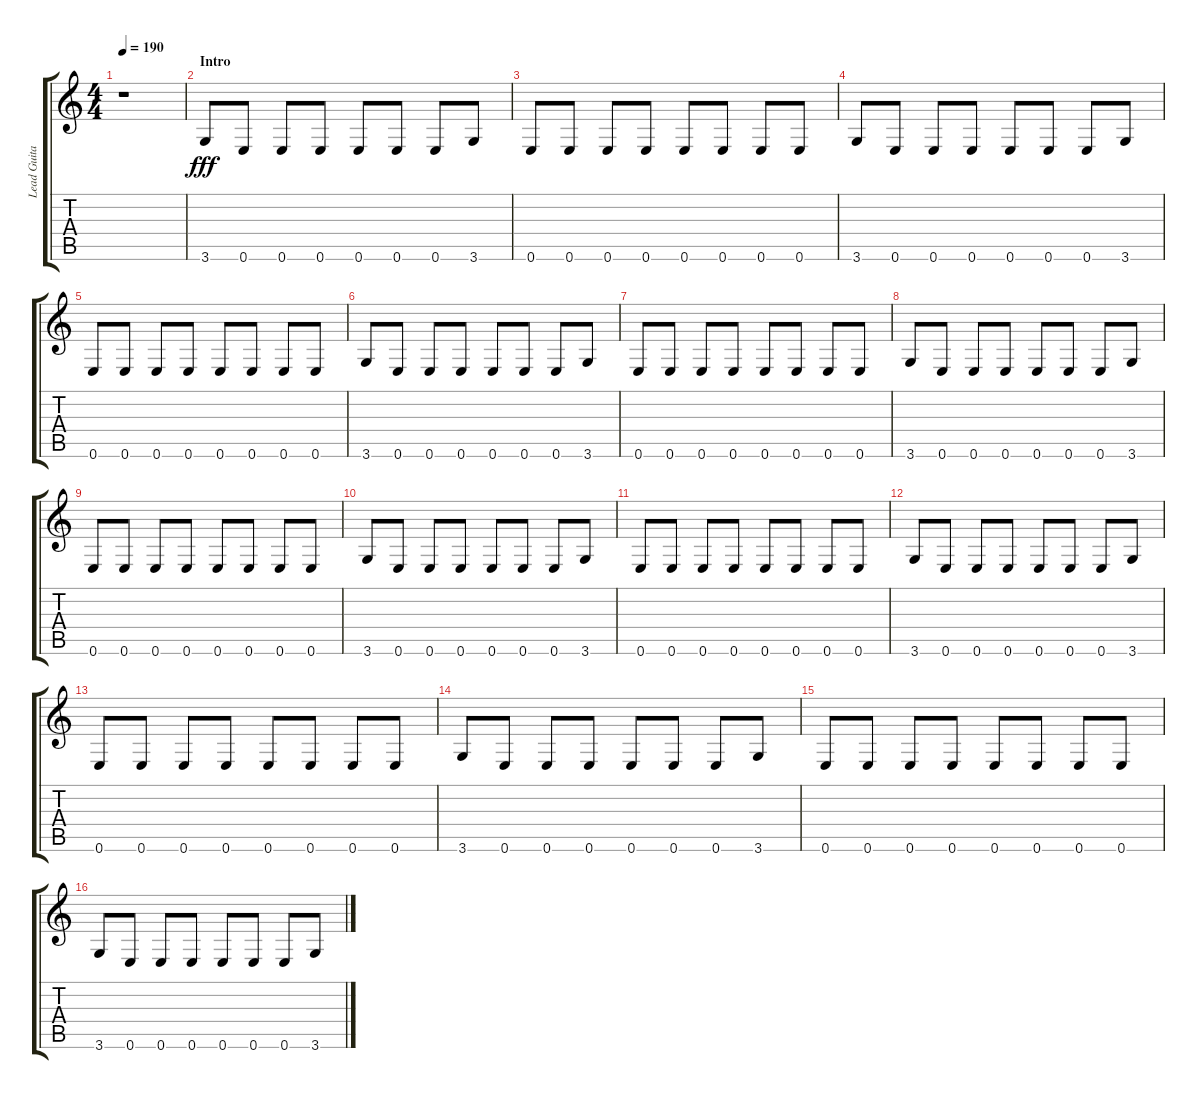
\track ("Lead Guitar" "Lead Guita") {instrument distortionguitar}
\staff {score tabs}
\tuning (E4 B3 G3 D3 A2 E2) {hide}
\ts (4 4)
\tempo 190
\clef g2
\ks c
r.1{dy fff instrument distortionguitar} |
\section ("" "Intro")
3.6.8 0.6.8 0.6.8 0.6.8 0.6.8 0.6.8 0.6.8 3.6.8 |
0.6.8 0.6.8 0.6.8 0.6.8 0.6.8 0.6.8 0.6.8 0.6.8 |
3.6.8 0.6.8 0.6.8 0.6.8 0.6.8 0.6.8 0.6.8 3.6.8 |
0.6.8 0.6.8 0.6.8 0.6.8 0.6.8 0.6.8 0.6.8 0.6.8 |
3.6.8 0.6.8 0.6.8 0.6.8 0.6.8 0.6.8 0.6.8 3.6.8 |
0.6.8 0.6.8 0.6.8 0.6.8 0.6.8 0.6.8 0.6.8 0.6.8 |
3.6.8 0.6.8 0.6.8 0.6.8 0.6.8 0.6.8 0.6.8 3.6.8 |
0.6.8 0.6.8 0.6.8 0.6.8 0.6.8 0.6.8 0.6.8 0.6.8 |
3.6.8 0.6.8 0.6.8 0.6.8 0.6.8 0.6.8 0.6.8 3.6.8 |
0.6.8 0.6.8 0.6.8 0.6.8 0.6.8 0.6.8 0.6.8 0.6.8 |
3.6.8 0.6.8 0.6.8 0.6.8 0.6.8 0.6.8 0.6.8 3.6.8 |
0.6.8 0.6.8 0.6.8 0.6.8 0.6.8 0.6.8 0.6.8 0.6.8 |
3.6.8 0.6.8 0.6.8 0.6.8 0.6.8 0.6.8 0.6.8 3.6.8 |
0.6.8 0.6.8 0.6.8 0.6.8 0.6.8 0.6.8 0.6.8 0.6.8 |
3.6.8 0.6.8 0.6.8 0.6.8 0.6.8 0.6.8 0.6.8 3.6.8
